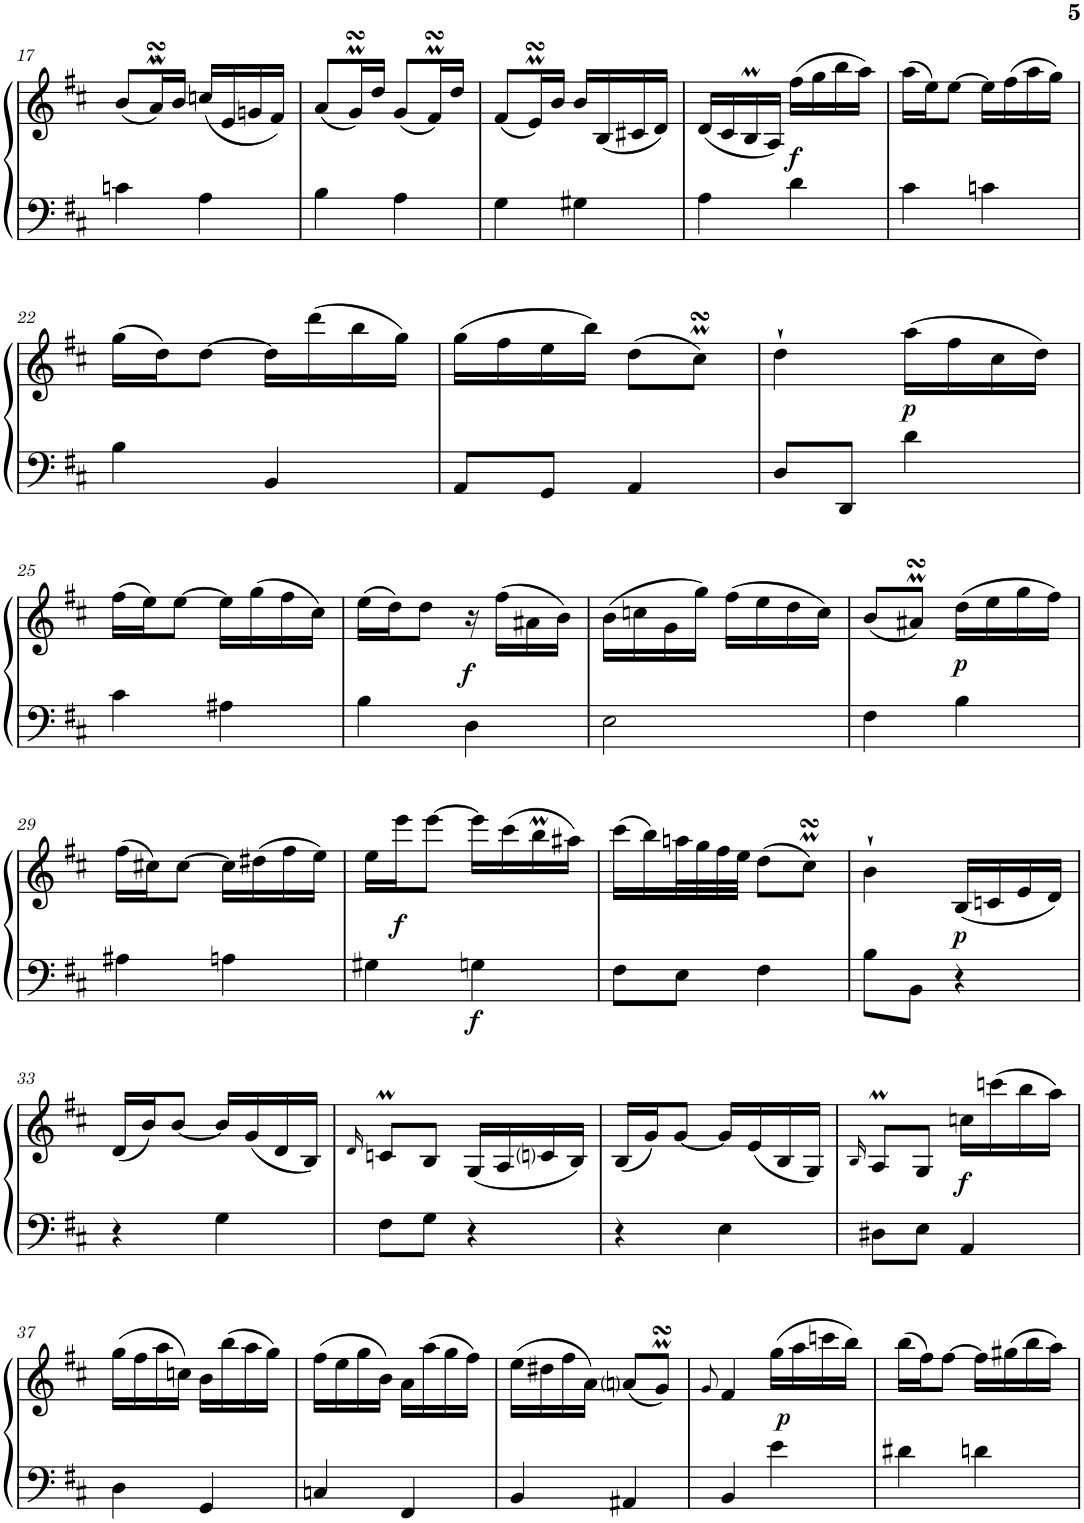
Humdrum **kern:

**kern	**kern	**dynam
*part1	*part1	*part1
*staff2	*staff1	*staff1/2
*I"Фортепиано	*	*
!!LO:PB:g=z
*clefF4	*clefG2	*
*k[f#c#]	*k[f#c#]	*
*b:	*b:	*
*M2/4	*M2/4	*
=17	=17	=17
4cn\	(<8b/L	.
.	16aMsSSS/L)	.
.	16b/JJ	.
4A\	(<16ccn/LL	.
.	16e/	.
.	16gn/	.
.	16f#/JJ)	.
=18	=18	=18
4B\	(<8a/L	.
.	16gMsSSs/L)	.
.	16dd/JJ	.
4A\	(<8g/L	.
.	16f#msSsS/L)	.
.	16dd/JJ	.
=19	=19	=19
4G\	(<8f#/L	.
.	16eMsSSS/L)	.
.	16b/JJ	.
4G#X\	16b/LL	.
.	(<16B/	.
.	16c#X/	.
.	16d/JJ)	.
=20	=20	=20
4A\	(<16d/LL	.
.	16c#/	.
.	16BM/	.
.	16A/JJ)	.
!	!	!LO:DY:b
4d\	(>16ff#\LL	f
.	16gg\	.
.	16bb\	.
.	16aa\JJ)	.
=21	=21	=21
4c#\	(>16aa\LL	.
.	16ee\J)	.
.	[8ee\J	.
4cn\	16ee\LL]	.
.	(>16ff#\	.
.	16aa\	.
.	16gg\JJ)	.
!!LO:LB:g=z
=22	=22	=22
4B\	(>16gg\LL	.
.	16dd\J)	.
.	[8dd\J	.
4BB/	16dd\LL]	.
.	(>16ddd\	.
.	16bb\	.
.	16gg\JJ)	.
=23	=23	=23
8AA/L	(>16gg\LL	.
.	16ff#\	.
8GG/J	16ee\	.
.	16bb\JJ)	.
4AA/	(>8dd\L	.
.	8cc#msSsS\J)	.
=24	=24	=24
8D/L	4dd`\	.
8DD/J	.	.
!	!	!LO:DY:a=2
4d\	(>16aa\LL	p
.	16ff#\	.
.	16cc#\	.
.	16dd\JJ)	.
!!LO:LB:g=z
=25	=25	=25
4c#\	(>16ff#\LL	.
.	16ee\J)	.
.	[8ee\J	.
4A#X\	16ee\LL]	.
.	(>16gg\	.
.	16ff#\	.
.	16cc#\JJ)	.
=26	=26	=26
4B\	(>16ee\LL	.
.	16dd\J)	.
.	8dd\J	.
!	!	!LO:DY:b
4D\	16r	f
.	(>16ff#\LL	.
.	16a#X\	.
.	16b\JJ)	.
=27	=27	=27
2E\	(>16b\LL	.
.	16ccn\	.
.	16g\	.
.	16gg\JJ)	.
.	(>16ff#\LL	.
.	16ee\	.
.	16dd\	.
.	16cc\JJ)	.
=28	=28	=28
4F#\	(<8b/L	.
.	8a#XmsSsS/J)	.
!	!	!LO:DY:b
4B\	(>16dd\LL	p
.	16ee\	.
.	16gg\	.
.	16ff#\JJ)	.
!!LO:LB:g=z
=29	=29	=29
4A#X\	(>16ff#\LL	.
.	16cc#X\J)	.
.	[8cc#\J	.
4An\	16cc#\LL]	.
.	(>16dd#X\	.
.	16ff#\	.
.	16ee\JJ)	.
=30	=30	=30
4G#X\	16ee\LL	.
!	!	!LO:DY:b
.	16eee\J	f
.	[8eee\J	.
!	!	!LO:DY:b=2
4Gn\	16eee\LL]	f
.	(>16ccc#\	.
.	16bbM\	.
.	16aa#X\JJ)	.
=31	=31	=31
8F#\L	(>16ccc#\LL	.
.	16bb\)	.
8E\J	32aan\L	.
.	32gg\	.
.	32ff#\	.
.	32ee\JJJ	.
4F#\	(>8dd\L	.
.	8cc#msSsS\J)	.
=32	=32	=32
8B\L	4b`\	.
8BB\J	.	.
!	!	!LO:DY:b
4r	(<16B/LL	p
.	16cn/	.
.	16e/	.
.	16d/JJ)	.
!!LO:LB:g=z
=33	=33	=33
4r	(<16d/LL	.
.	16b/J)	.
.	[8b/J	.
4G\	16b/LL]	.
.	(<16g/	.
.	16d/	.
.	16B/JJ)	.
=34	=34	=34
.	16qd/	.
8F#\L	8cnM/L	.
8G\J	8B/J	.
4r	(<16G/LL	.
.	16A/	.
.	16cni/	.
.	16B/JJ)	.
=35	=35	=35
4r	(<16B/LL	.
.	16g/J)	.
.	[8g/J	.
4E\	16g/LL]	.
.	(<16e/	.
.	16B/	.
.	16G/JJ)	.
=36	=36	=36
.	16qB/	.
8D#X\L	8AM/L	.
8E\J	8G/J	.
!	!	!LO:DY:b
4AA/	16ccn\LL	f
.	(>16cccn\	.
.	16bb\	.
.	16aa\JJ)	.
!!LO:LB:g=z
=37	=37	=37
4D\	(>16gg\LL	.
.	16ff#\	.
.	16aa\	.
.	16ccn\JJ)	.
4GG/	16b\LL	.
.	(>16bb\	.
.	16aa\	.
.	16gg\JJ)	.
=38	=38	=38
4Cn/	(>16ff#\LL	.
.	16ee\	.
.	16gg\	.
.	16b\JJ)	.
4FF#/	16a\LL	.
.	(>16aa\	.
.	16gg\	.
.	16ff#\JJ)	.
=39	=39	=39
4BB/	(>16ee\LL	.
.	16dd#X\	.
.	16ff#\	.
.	16a\JJ)	.
4AA#X/	(<8ani/L	.
.	8gMsSSs/J)	.
=40	=40	=40
.	8qg/	.
4BB/	4f#/	.
4e\	(>16gg\LL	.
!	!	!LO:DY:b
.	16aa\	p
.	16cccn\	.
.	16bb\JJ)	.
=41	=41	=41
4d#X\	(>16bb\LL	.
.	16ff#\J)	.
.	[8ff#\J	.
4dn\	16ff#\LL]	.
.	(>16gg#X\	.
.	16bb\	.
.	16aa\JJ)	.
=	=	=
*-	*-	*-
